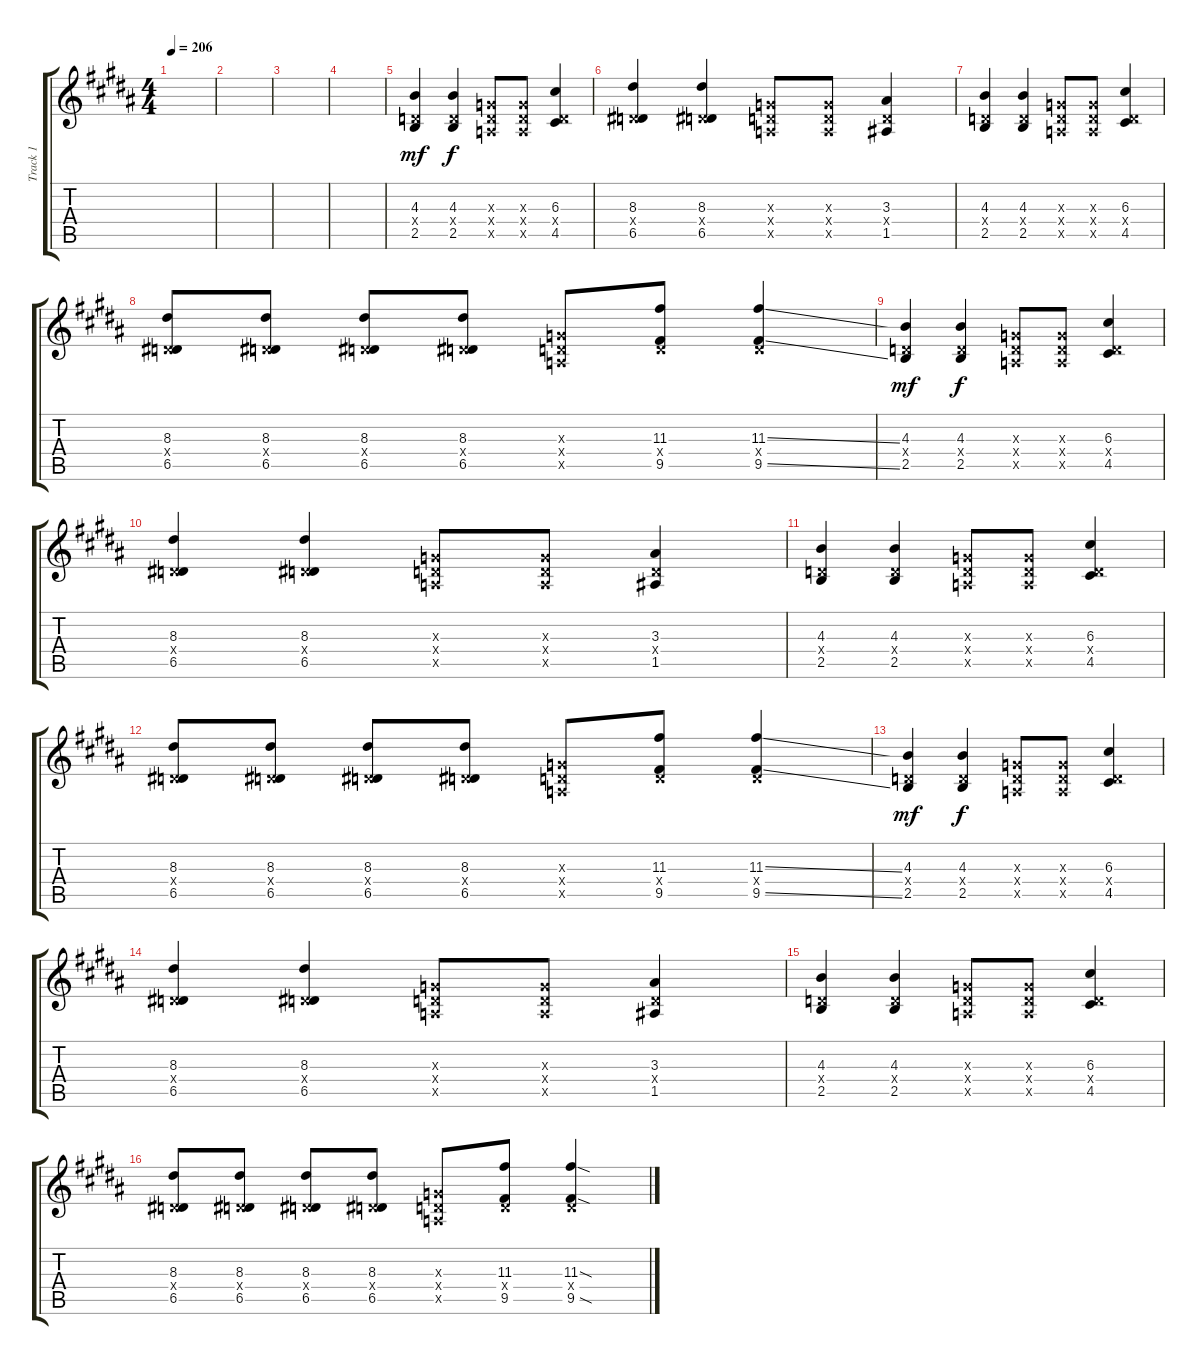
\track ("Track 1" "Track 1") {instrument distortionguitar}
\staff {score tabs}
\tuning (E4 B3 G3 D3 A2 E2) {hide}
\ts (4 4)
\tempo 206
\clef g2
\ks b
|
|
|
|
(4.3 0.4{x} 2.5).4{dy mf volume 8} (4.3 0.4{x} 2.5).4{dy f} (0.3{x} 0.4{x} 0.5{x}).8 (0.3{x} 0.4{x} 0.5{x}).8 (6.3 0.4{x} 4.5).4 |
(8.3 0.4{x} 6.5).4 (8.3 0.4{x} 6.5).4 (0.3{x} 0.4{x} 0.5{x}).8 (0.3{x} 0.4{x} 0.5{x}).8 (3.3 0.4{x} 1.5).4 |
(4.3 0.4{x} 2.5).4 (4.3 0.4{x} 2.5).4 (0.3{x} 0.4{x} 0.5{x}).8 (0.3{x} 0.4{x} 0.5{x}).8 (6.3 0.4{x} 4.5).4 |
(8.3 0.4{x} 6.5).8 (8.3 0.4{x} 6.5).8 (8.3 0.4{x} 6.5).8 (8.3 0.4{x} 6.5).8 (0.3{x} 0.4{x} 0.5{x}).8 (11.3 0.4{x} 9.5).8 (11.3{ss} 0.4{x} 9.5{ss}).4 |
(4.3 0.4{x} 2.5).4{dy mf volume 8} (4.3 0.4{x} 2.5).4{dy f} (0.3{x} 0.4{x} 0.5{x}).8 (0.3{x} 0.4{x} 0.5{x}).8 (6.3 0.4{x} 4.5).4 |
(8.3 0.4{x} 6.5).4 (8.3 0.4{x} 6.5).4 (0.3{x} 0.4{x} 0.5{x}).8 (0.3{x} 0.4{x} 0.5{x}).8 (3.3 0.4{x} 1.5).4 |
(4.3 0.4{x} 2.5).4 (4.3 0.4{x} 2.5).4 (0.3{x} 0.4{x} 0.5{x}).8 (0.3{x} 0.4{x} 0.5{x}).8 (6.3 0.4{x} 4.5).4 |
(8.3 0.4{x} 6.5).8 (8.3 0.4{x} 6.5).8 (8.3 0.4{x} 6.5).8 (8.3 0.4{x} 6.5).8 (0.3{x} 0.4{x} 0.5{x}).8 (11.3 0.4{x} 9.5).8 (11.3{ss} 0.4{x} 9.5{ss}).4 |
(4.3 0.4{x} 2.5).4{dy mf volume 8} (4.3 0.4{x} 2.5).4{dy f} (0.3{x} 0.4{x} 0.5{x}).8 (0.3{x} 0.4{x} 0.5{x}).8 (6.3 0.4{x} 4.5).4 |
(8.3 0.4{x} 6.5).4 (8.3 0.4{x} 6.5).4 (0.3{x} 0.4{x} 0.5{x}).8 (0.3{x} 0.4{x} 0.5{x}).8 (3.3 0.4{x} 1.5).4 |
(4.3 0.4{x} 2.5).4 (4.3 0.4{x} 2.5).4 (0.3{x} 0.4{x} 0.5{x}).8 (0.3{x} 0.4{x} 0.5{x}).8 (6.3 0.4{x} 4.5).4 |
(8.3 0.4{x} 6.5).8 (8.3 0.4{x} 6.5).8 (8.3 0.4{x} 6.5).8 (8.3 0.4{x} 6.5).8 (0.3{x} 0.4{x} 0.5{x}).8 (11.3 0.4{x} 9.5).8 (11.3{sod} 0.4{x} 9.5{sod}).4
